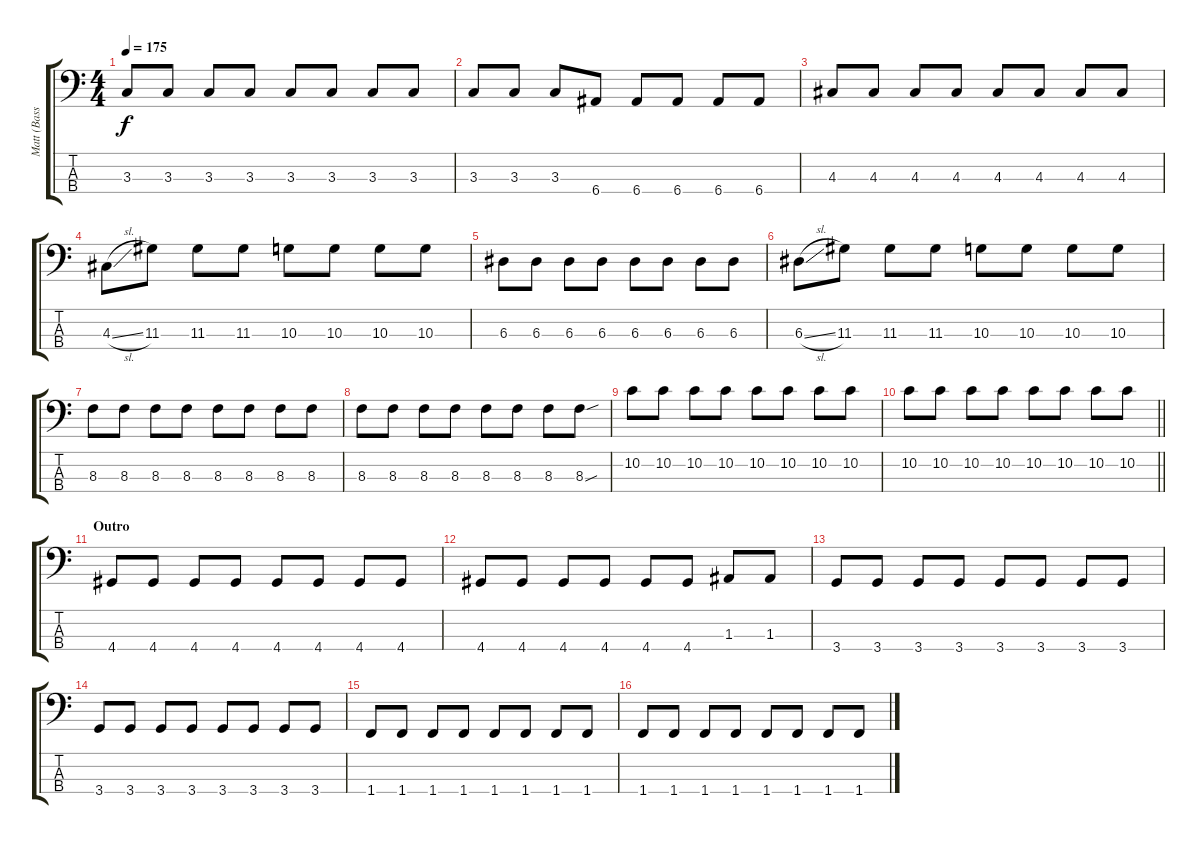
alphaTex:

\track ("Matt (Bass)" "Matt (Bass") {instrument electricbassfinger}
\staff {score tabs}
\tuning (G2 D2 A1 E1) {hide}
\ts (4 4)
\tempo 175
\clef f4
\ks c
3.3.8{dy f} 3.3.8 3.3.8 3.3.8 3.3.8 3.3.8 3.3.8 3.3.8 |
3.3.8 3.3.8 3.3.8 6.4.8 6.4.8 6.4.8 6.4.8 6.4.8 |
4.3.8 4.3.8 4.3.8 4.3.8 4.3.8 4.3.8 4.3.8 4.3.8 |
4.3{sl}.8 11.3.8 11.3.8 11.3.8 10.3.8 10.3.8 10.3.8 10.3.8 |
6.3.8 6.3.8 6.3.8 6.3.8 6.3.8 6.3.8 6.3.8 6.3.8 |
6.3{sl}.8 11.3.8 11.3.8 11.3.8 10.3.8 10.3.8 10.3.8 10.3.8 |
8.3.8 8.3.8 8.3.8 8.3.8 8.3.8 8.3.8 8.3.8 8.3.8 |
8.3.8 8.3.8 8.3.8 8.3.8 8.3.8 8.3.8 8.3.8 8.3{sou}.8 |
10.2.8 10.2.8 10.2.8 10.2.8 10.2.8 10.2.8 10.2.8 10.2.8 |
\barLineRight lightlight
10.2.8 10.2.8 10.2.8 10.2.8 10.2.8 10.2.8 10.2.8 10.2.8 |
\section ("" "Outro")
4.4.8 4.4.8 4.4.8 4.4.8 4.4.8 4.4.8 4.4.8 4.4.8 |
4.4.8 4.4.8 4.4.8 4.4.8 4.4.8 4.4.8 1.3.8 1.3.8 |
3.4.8 3.4.8 3.4.8 3.4.8 3.4.8 3.4.8 3.4.8 3.4.8 |
3.4.8 3.4.8 3.4.8 3.4.8 3.4.8 3.4.8 3.4.8 3.4.8 |
1.4.8 1.4.8 1.4.8 1.4.8 1.4.8 1.4.8 1.4.8 1.4.8 |
1.4.8 1.4.8 1.4.8 1.4.8 1.4.8 1.4.8 1.4.8 1.4.8
